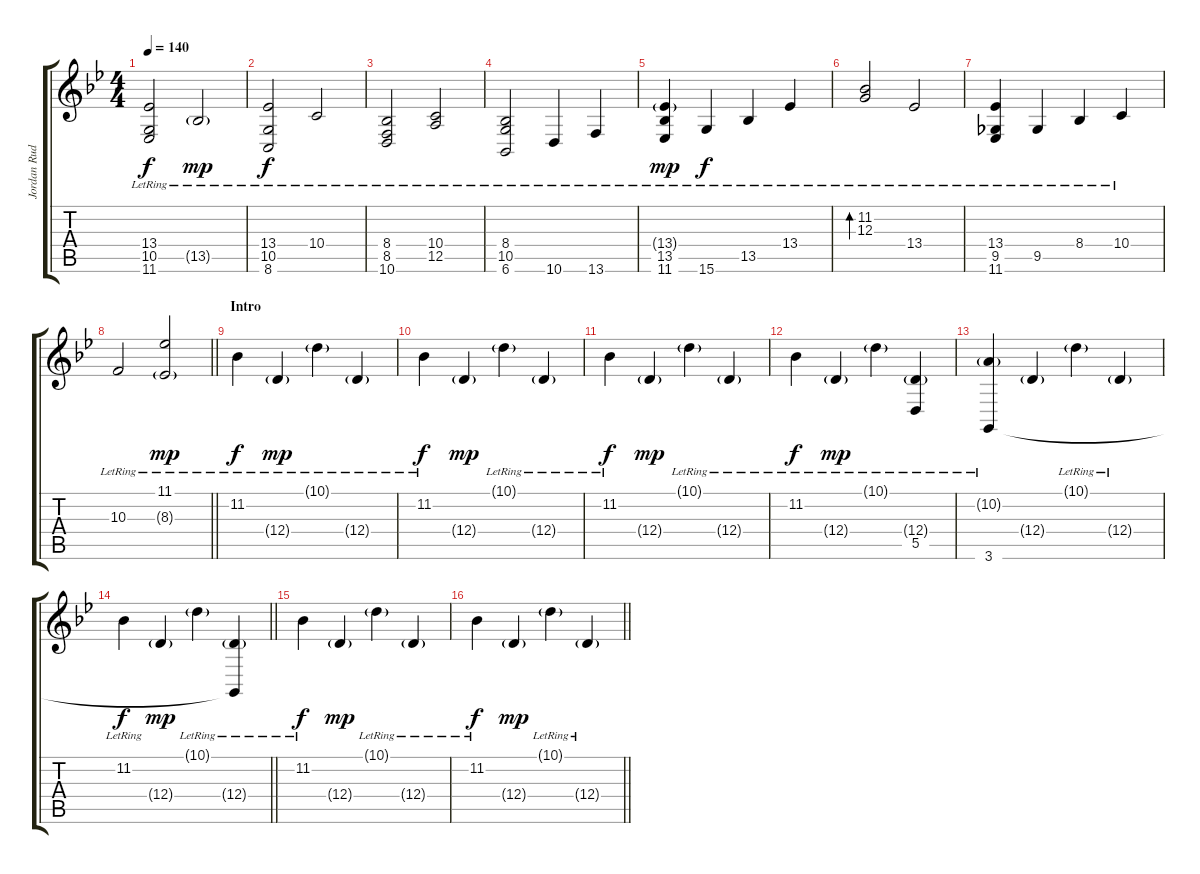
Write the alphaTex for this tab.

\track ("Jordan Rudess" "Jordan Rud") {instrument brightacousticpiano}
\staff {score tabs}
\tuning (E4 B3 G3 D3 A2 E2) {hide}
\ts (4 4)
\tempo 140
\clef g2
\ks bb
(13.4{lr} 10.5{lr} 11.6{lr}).2{dy f} 13.5{g lr}.2{dy mp} |
(13.4{lr} 10.5{lr} 8.6{lr}).2{dy f} 10.4{lr}.2 |
(8.4{lr} 8.5{lr} 10.6{lr}).2 (10.4{lr} 12.5{lr}).2 |
(8.4{lr} 10.5{lr} 6.6{lr}).2 10.6{lr}.4 13.6{lr}.4 |
(13.4{g lr} 13.5{lr} 11.6{lr}).4{dy mp} 15.6{lr}.4{dy f} 13.5{lr}.4 13.4{lr}.4 |
(11.2{lr} 12.3{lr}).2{bd 240} 13.4{lr}.2 |
(13.4{lr} 9.5{lr} 11.6{lr}).4 9.5{lr}.4 8.4{lr}.4 10.4{lr}.4 |
\barLineRight lightlight
10.3{lr}.2 (11.1{lr} 8.3{g lr}).2{dy mp} |
\section ("" "Intro")
11.2{lr}.4{dy f} 12.4{g lr}.4{dy mp} 10.1{g lr}.4 12.4{g lr}.4 |
11.2{lr}.4{dy f} 12.4{g}.4{dy mp} 10.1{g lr}.4 12.4{g lr}.4 |
11.2{lr}.4{dy f} 12.4{g}.4{dy mp} 10.1{g lr}.4 12.4{g lr}.4 |
11.2{lr}.4{dy f} 12.4{g lr}.4{dy mp} 10.1{g lr}.4 (12.4{g lr} 5.5{lr}).4 |
(10.2{g lr} 3.6{lr}).4 12.4{g}.4 10.1{g lr}.4 12.4{g lr}.4 |
\barLineRight lightlight
11.2{lr}.4{dy f} 12.4{g}.4{dy mp} 10.1{g lr}.4 (12.4{g lr} 3.6{t}).4 |
11.2{lr}.4{dy f} 12.4{g}.4{dy mp} 10.1{g lr}.4 12.4{g lr}.4 |
\barLineRight lightlight
11.2{lr}.4{dy f} 12.4{g}.4{dy mp} 10.1{g lr}.4 12.4{g lr}.4
